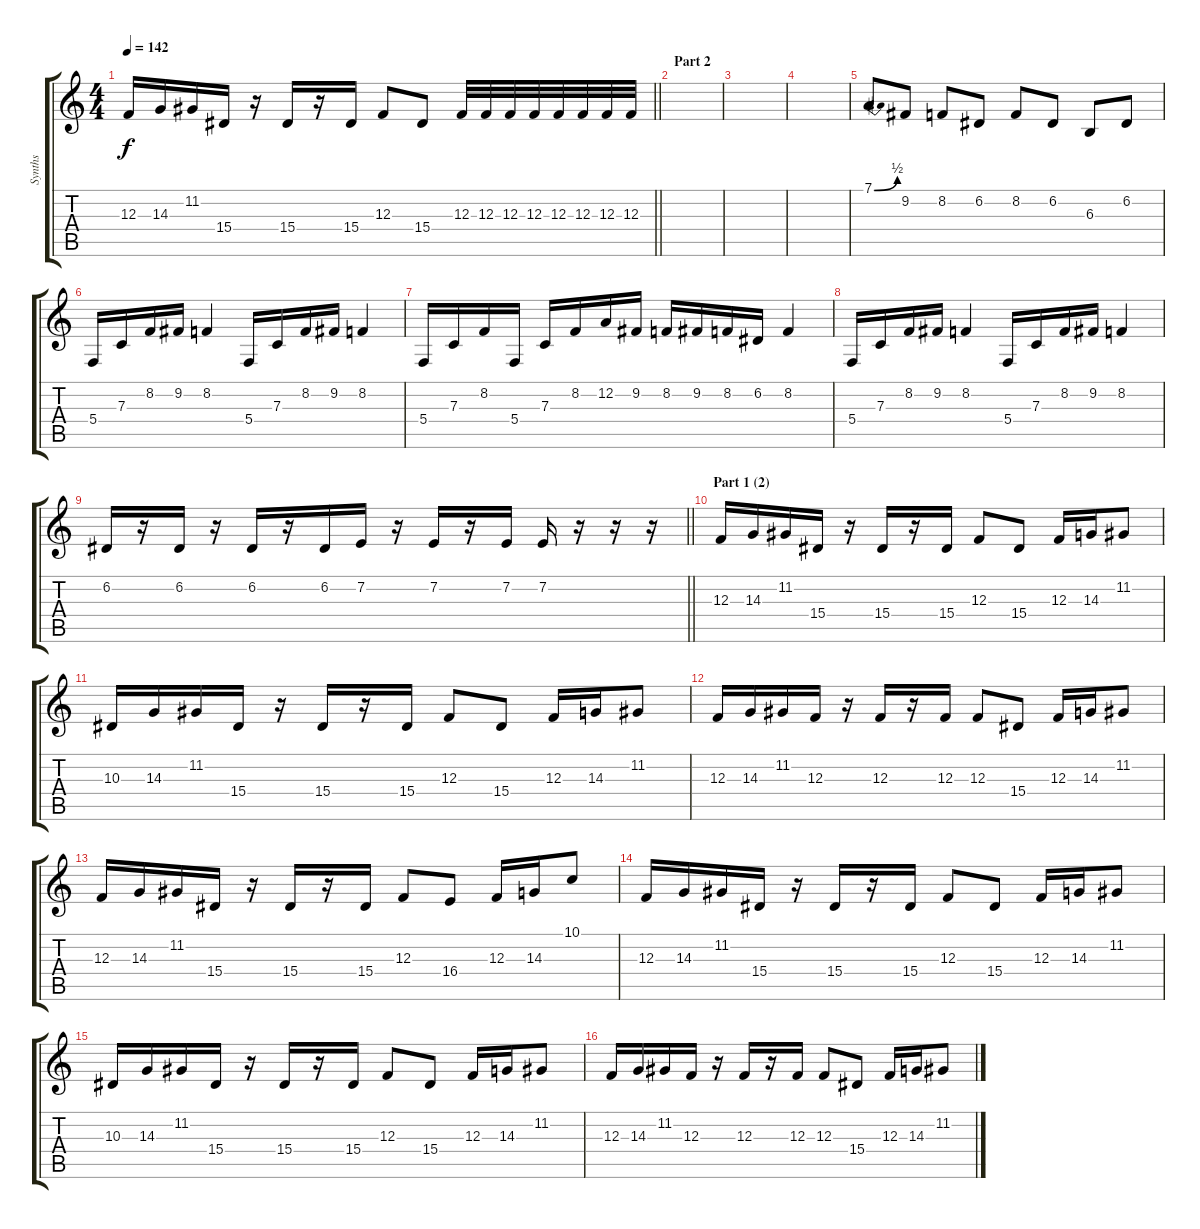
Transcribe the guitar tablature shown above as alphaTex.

\track ("Synths" "Synths") {instrument koto}
\staff {score tabs}
\tuning (D4 A3 F3 C3 G2 C2) {hide}
\ts (4 4)
\tempo 142
\clef g2
\barLineRight lightlight
\ks c
12.3.16{dy f} 14.3.16 11.2.16 15.4.16 r.16 15.4.16 r.16 15.4.16 12.3.8 15.4.8 12.3.32 12.3.32 12.3.32 12.3.32 12.3.32 12.3.32 12.3.32 12.3.32 |
\section ("" "Part 2")
|
|
|
7.1{be (bend 0 0 60 2)}.8{instrument koto} 9.2.8 8.2.8 6.2.8 8.2.8 6.2.8 6.3.8 6.2.8 |
5.4.16 7.3.16 8.2.16 9.2.16 8.2.4 5.4.16 7.3.16 8.2.16 9.2.16 8.2.4 |
5.4.16 7.3.16 8.2.16 5.4.16 7.3.16 8.2.16 12.2.16 9.2.16 8.2.16 9.2.16 8.2.16 6.2.16 8.2.4 |
5.4.16 7.3.16 8.2.16 9.2.16 8.2.4 5.4.16 7.3.16 8.2.16 9.2.16 8.2.4 |
\barLineRight lightlight
6.2.16 r.16 6.2.16 r.16 6.2.16 r.16 6.2.16 7.2.16 r.16 7.2.16 r.16 7.2.16 7.2.16 r.16 r.16 r.16 |
\section ("" "Part 1 (2)")
12.3.16{instrument lead2sawtooth} 14.3.16 11.2.16 15.4.16 r.16 15.4.16 r.16 15.4.16 12.3.8 15.4.8 12.3.16 14.3.16 11.2.8 |
10.3.16 14.3.16 11.2.16 15.4.16 r.16 15.4.16 r.16 15.4.16 12.3.8 15.4.8 12.3.16 14.3.16 11.2.8 |
12.3.16 14.3.16 11.2.16 12.3.16 r.16 12.3.16 r.16 12.3.16 12.3.8 15.4.8 12.3.16 14.3.16 11.2.8 |
12.3.16 14.3.16 11.2.16 15.4.16 r.16 15.4.16 r.16 15.4.16 12.3.8 16.4.8 12.3.16 14.3.16 10.1.8 |
12.3.16 14.3.16 11.2.16 15.4.16 r.16 15.4.16 r.16 15.4.16 12.3.8 15.4.8 12.3.16 14.3.16 11.2.8 |
10.3.16 14.3.16 11.2.16 15.4.16 r.16 15.4.16 r.16 15.4.16 12.3.8 15.4.8 12.3.16 14.3.16 11.2.8 |
12.3.16 14.3.16 11.2.16 12.3.16 r.16 12.3.16 r.16 12.3.16 12.3.8 15.4.8 12.3.16 14.3.16 11.2.8
